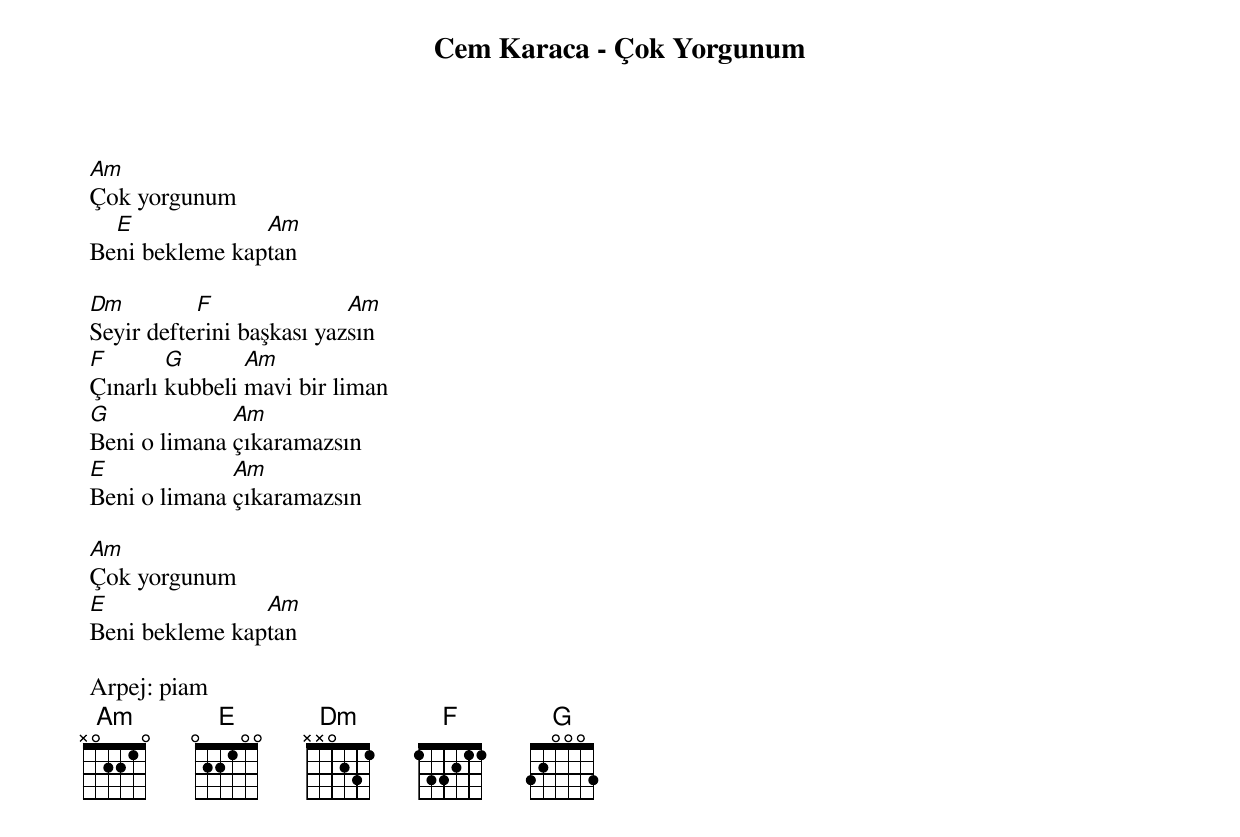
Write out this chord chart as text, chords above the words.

 Cem Karaca - Çok Yorgunum

 Am
 Çok yorgunum
   E             Am
 Beni bekleme kaptan

 Dm         F               Am
 Seyir defterini başkası yazsın
 F       G       Am
 Çınarlı kubbeli mavi bir liman
 G             Am
 Beni o limana çıkaramazsın
 E             Am
 Beni o limana çıkaramazsın

 Am
 Çok yorgunum
 E               Am
 Beni bekleme kaptan

 Arpej: piam
